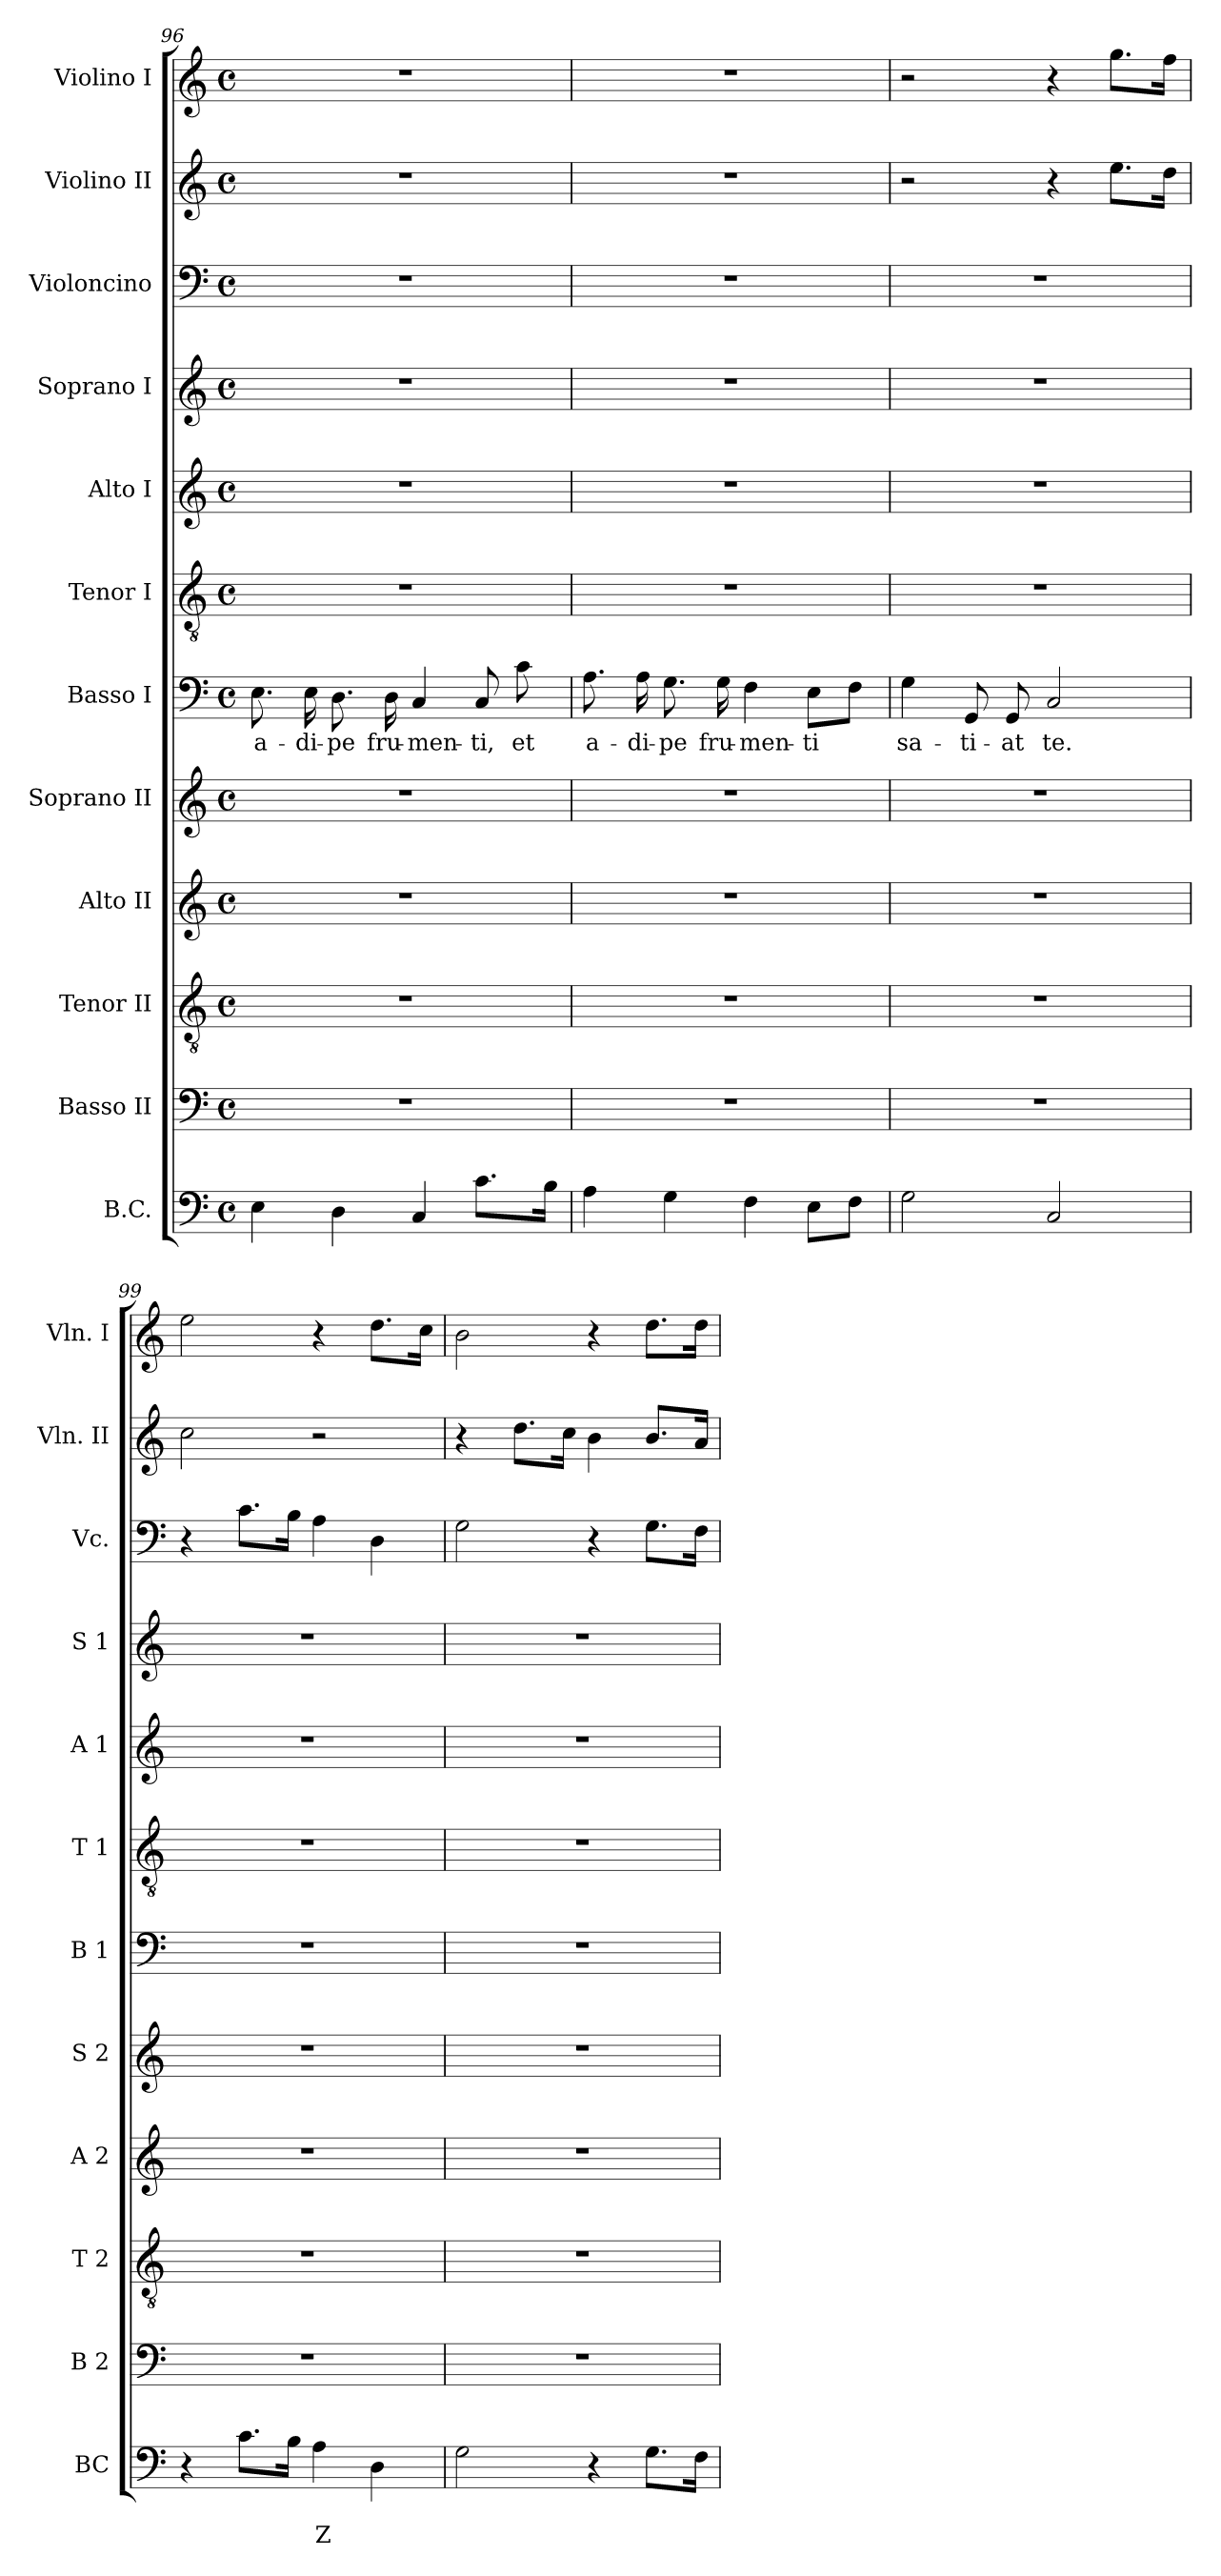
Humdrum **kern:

**kern	**text	**text	**kern	**kern	**kern	**kern	**kern	**text	**kern	**kern	**kern	**kern	**kern	**kern
*part12	*part12	*part12	*part11	*part10	*part9	*part8	*part7	*part7	*part6	*part5	*part4	*part3	*part2	*part1
*staff12	*staff12	*staff12	*staff11	*staff10	*staff9	*staff8	*staff7	*staff7	*staff6	*staff5	*staff4	*staff3	*staff2	*staff1
*I"B.C.	*	*	*I"Basso II	*I"Tenor II	*I"Alto II	*I"Soprano II	*I"Basso I	*	*I"Tenor I	*I"Alto I	*I"Soprano I	*I"Violoncino	*I"Violino II	*I"Violino I
*I'BC	*	*	*I'B 2	*I'T 2	*I'A 2	*I'S 2	*I'B 1	*	*I'T 1	*I'A 1	*I'S 1	*I'Vc.	*I'Vln. II	*I'Vln. I
*clefF4	*	*	*clefF4	*clefGv2	*clefG2	*clefG2	*clefF4	*	*clefGv2	*clefG2	*clefG2	*clefF4	*clefG2	*clefG2
*k[]	*	*	*k[]	*k[]	*k[]	*k[]	*k[]	*	*k[]	*k[]	*k[]	*k[]	*k[]	*k[]
*C:	*	*	*C:	*C:	*C:	*C:	*C:	*	*C:	*C:	*C:	*C:	*C:	*C:
*M4/4	*	*	*M4/4	*M4/4	*M4/4	*M4/4	*M4/4	*	*M4/4	*M4/4	*M4/4	*M4/4	*M4/4	*M4/4
*met(c)	*	*	*met(c)	*met(c)	*met(c)	*met(c)	*met(c)	*	*met(c)	*met(c)	*met(c)	*met(c)	*met(c)	*met(c)
=96	=96	=96	=96	=96	=96	=96	=96	=96	=96	=96	=96	=96	=96	=96
!	!	!	!	!	!	!	!	!LO:LY:b	!	!	!	!	!	!
4E\	.	.	1r	1r	1r	1r	8.E\	a-	1r	1r	1r	1r	1r	1r
!	!	!	!	!	!	!	!	!LO:LY:b	!	!	!	!	!	!
.	.	.	.	.	.	.	16E\	-di-	.	.	.	.	.	.
!	!	!	!	!	!	!	!	!LO:LY:b	!	!	!	!	!	!
4D\	.	.	.	.	.	.	8.D\	-pe	.	.	.	.	.	.
!	!	!	!	!	!	!	!	!LO:LY:b	!	!	!	!	!	!
.	.	.	.	.	.	.	16D\	fru-	.	.	.	.	.	.
!	!	!	!	!	!	!	!	!LO:LY:b	!	!	!	!	!	!
4C/	.	.	.	.	.	.	4C/	-men-	.	.	.	.	.	.
!	!	!	!	!	!	!	!	!LO:LY:b	!	!	!	!	!	!
8.c\L	.	.	.	.	.	.	8C/	-ti,	.	.	.	.	.	.
!	!	!	!	!	!	!	!	!LO:LY:b	!	!	!	!	!	!
.	.	.	.	.	.	.	8c\	et	.	.	.	.	.	.
16B\Jk	.	.	.	.	.	.	.	.	.	.	.	.	.	.
=97	=97	=97	=97	=97	=97	=97	=97	=97	=97	=97	=97	=97	=97	=97
!	!	!	!	!	!	!	!	!LO:LY:b	!	!	!	!	!	!
4A\	.	.	1r	1r	1r	1r	8.A\	a-	1r	1r	1r	1r	1r	1r
!	!	!	!	!	!	!	!	!LO:LY:b	!	!	!	!	!	!
.	.	.	.	.	.	.	16A\	-di-	.	.	.	.	.	.
!	!	!	!	!	!	!	!	!LO:LY:b	!	!	!	!	!	!
4G\	.	.	.	.	.	.	8.G\	-pe	.	.	.	.	.	.
!	!	!	!	!	!	!	!	!LO:LY:b	!	!	!	!	!	!
.	.	.	.	.	.	.	16G\	fru-	.	.	.	.	.	.
!	!	!	!	!	!	!	!	!LO:LY:b	!	!	!	!	!	!
4F\	.	.	.	.	.	.	4F\	-men-	.	.	.	.	.	.
!	!	!	!	!	!	!	!	!LO:LY:b	!	!	!	!	!	!
8E\L	.	.	.	.	.	.	8E\L	-ti	.	.	.	.	.	.
8F\J	.	.	.	.	.	.	8F\J	.	.	.	.	.	.	.
=98	=98	=98	=98	=98	=98	=98	=98	=98	=98	=98	=98	=98	=98	=98
!	!	!	!	!	!	!	!	!LO:LY:b	!	!	!	!	!	!
2G\	.	.	1r	1r	1r	1r	4G\	sa-	1r	1r	1r	1r	2r	2r
!	!	!	!	!	!	!	!	!LO:LY:b	!	!	!	!	!	!
.	.	.	.	.	.	.	8GG/	-ti-	.	.	.	.	.	.
!	!	!	!	!	!	!	!	!LO:LY:b	!	!	!	!	!	!
.	.	.	.	.	.	.	8GG/	-at	.	.	.	.	.	.
!	!	!	!	!	!	!	!	!LO:LY:b	!	!	!	!	!	!
2C/	.	.	.	.	.	.	2C/	te.	.	.	.	.	4r	4r
.	.	.	.	.	.	.	.	.	.	.	.	.	8.ee\L	8.gg\L
.	.	.	.	.	.	.	.	.	.	.	.	.	16dd\Jk	16ff\Jk
!!LO:PB:g=z
=99	=99	=99	=99	=99	=99	=99	=99	=99	=99	=99	=99	=99	=99	=99
4r	.	.	1r	1r	1r	1r	1r	.	1r	1r	1r	4r	2cc\	2ee\
8.c\L	.	.	.	.	.	.	.	.	.	.	.	8.c\L	.	.
16B\Jk	.	.	.	.	.	.	.	.	.	.	.	16B\Jk	.	.
!	!	!LO:LY:b	!	!	!	!	!	!	!	!	!	!	!	!
4A\	.	Z	.	.	.	.	.	.	.	.	.	4A\	2r	4r
4D\	.	.	.	.	.	.	.	.	.	.	.	4D\	.	8.dd\L
.	.	.	.	.	.	.	.	.	.	.	.	.	.	16cc\Jk
=100	=100	=100	=100	=100	=100	=100	=100	=100	=100	=100	=100	=100	=100	=100
2G\	.	.	1r	1r	1r	1r	1r	.	1r	1r	1r	2G\	4r	2b\
.	.	.	.	.	.	.	.	.	.	.	.	.	8.dd\L	.
.	.	.	.	.	.	.	.	.	.	.	.	.	16cc\Jk	.
4r	.	.	.	.	.	.	.	.	.	.	.	4r	4b\	4r
8.G\L	.	.	.	.	.	.	.	.	.	.	.	8.G\L	8.b/L	8.dd\L
16F\Jk	.	.	.	.	.	.	.	.	.	.	.	16F\Jk	16a/Jk	16dd\Jk
=	=	=	=	=	=	=	=	=	=	=	=	=	=	=
*-	*-	*-	*-	*-	*-	*-	*-	*-	*-	*-	*-	*-	*-	*-
